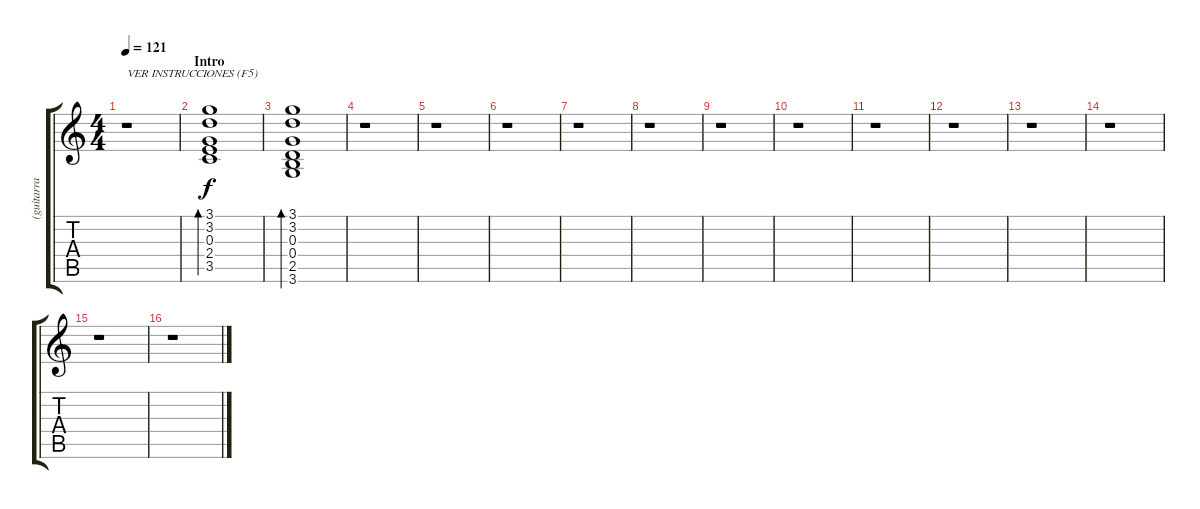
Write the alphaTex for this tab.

\track ("(guitarra de fondo)" "(guitarra ") {instrument electricguitarclean}
\staff {score tabs}
\tuning (E4 B3 G3 D3 A2 E2) {hide}
\ts (4 4)
\tempo 121
\clef g2
\ks c
r.1{txt "VER INSTRUCCIONES (F5)" dy f instrument electricguitarclean} |
\section ("" "Intro")
(3.1 3.2 0.3 2.4 3.5).1{bd 30} |
(3.1 3.2 0.3 0.4 2.5 3.6).1{bd 30} |
r.1 |
r.1 |
r.1 |
r.1 |
r.1 |
r.1 |
r.1 |
r.1 |
r.1 |
r.1 |
r.1 |
r.1 |
r.1
